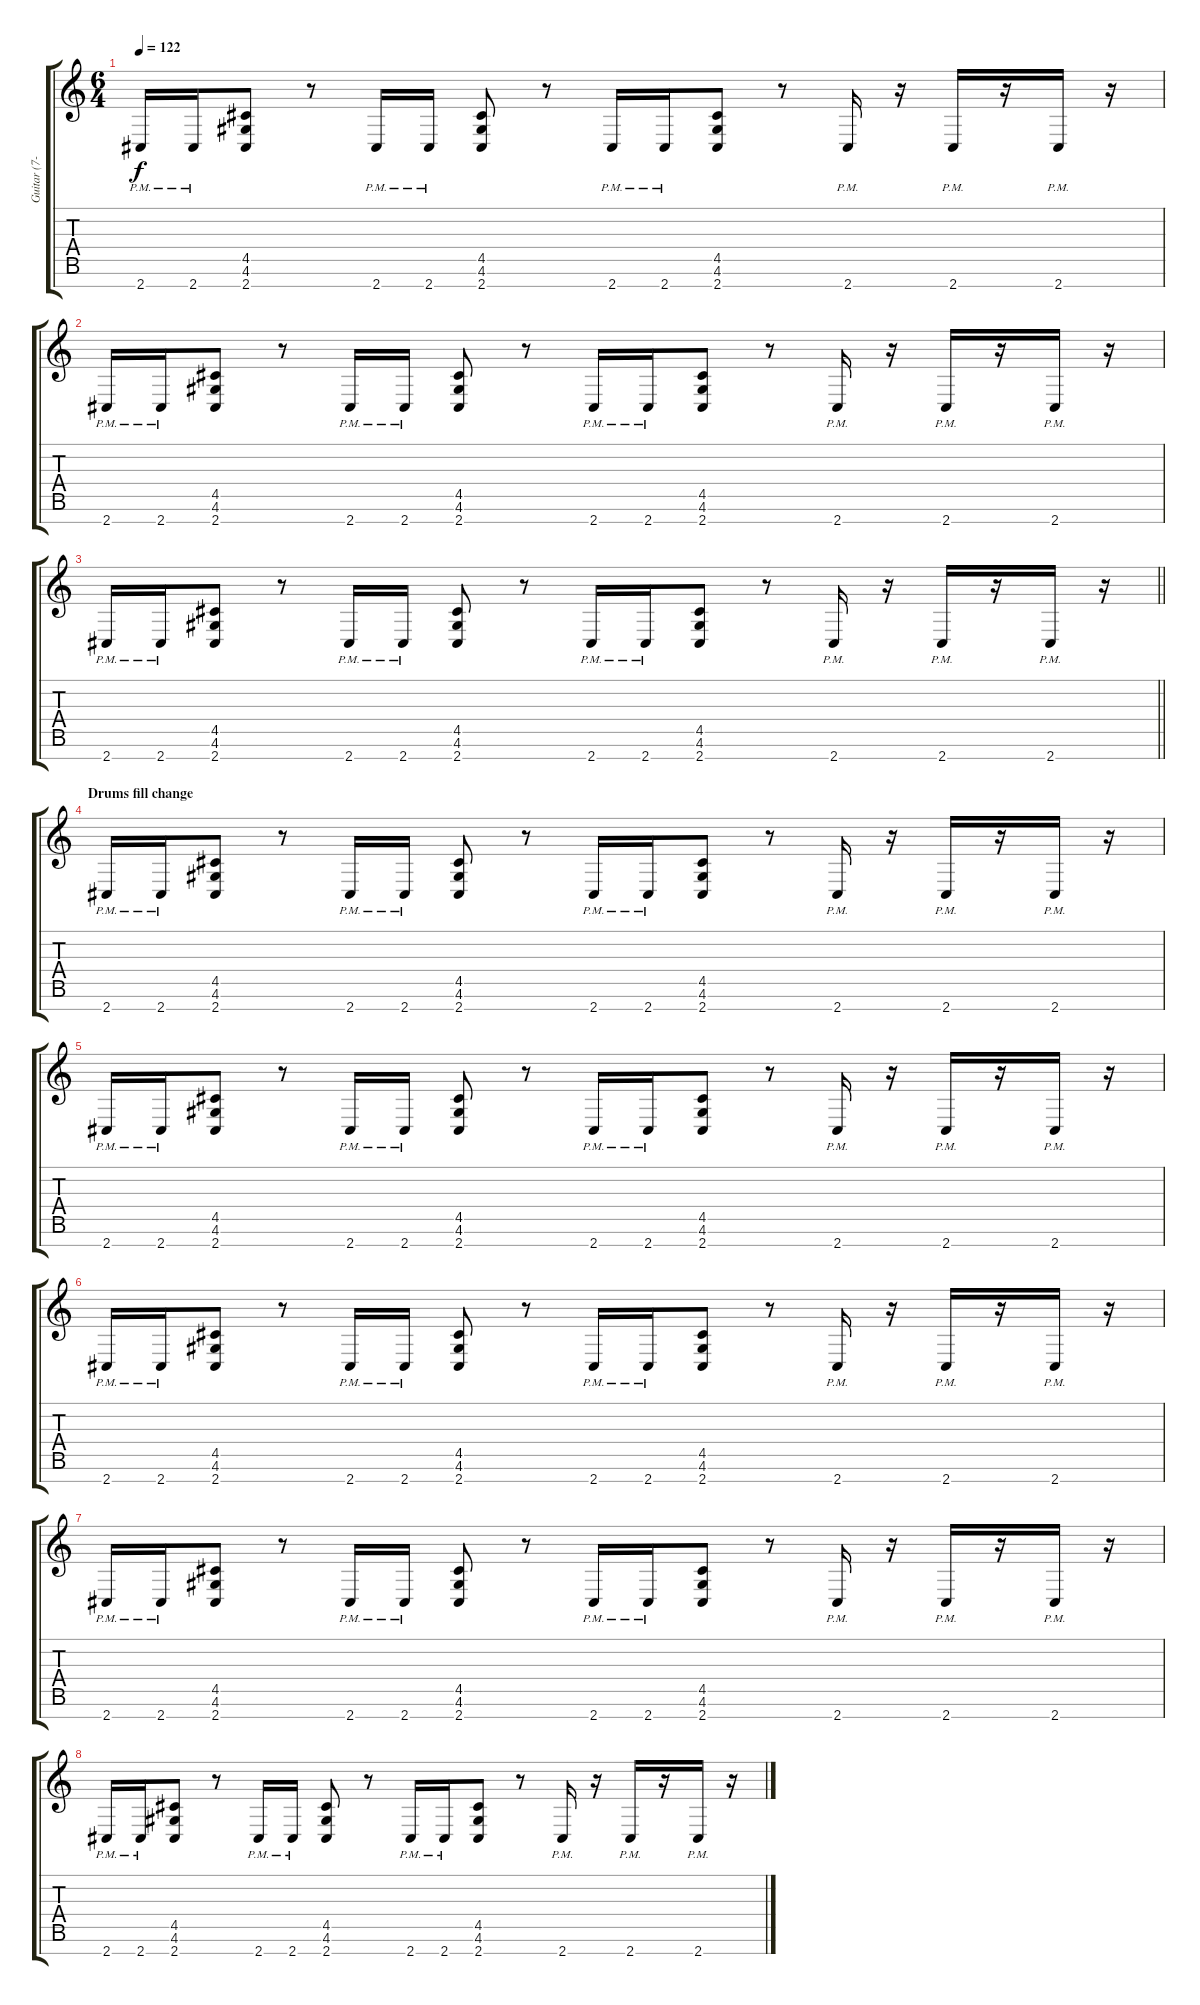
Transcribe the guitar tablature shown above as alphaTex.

\track ("Guitar (7-string)" "Guitar (7-") {instrument distortionguitar}
\staff {score tabs}
\tuning (E4 B3 G3 D3 A2 E2 B1) {hide}
\ts (6 4)
\tempo 122
\clef g2
\ks c
2.7{pm}.16{dy f} 2.7{pm}.16 (4.5 4.6 2.7).8 r.8 2.7{pm}.16 2.7{pm}.16 (4.5 4.6 2.7).8 r.8 2.7{pm}.16 2.7{pm}.16 (4.5 4.6 2.7).8 r.8 2.7{pm}.16 r.16 2.7{pm}.16 r.16 2.7{pm}.16 r.16 |
2.7{pm}.16 2.7{pm}.16 (4.5 4.6 2.7).8 r.8 2.7{pm}.16 2.7{pm}.16 (4.5 4.6 2.7).8 r.8 2.7{pm}.16 2.7{pm}.16 (4.5 4.6 2.7).8 r.8 2.7{pm}.16 r.16 2.7{pm}.16 r.16 2.7{pm}.16 r.16 |
\barLineRight lightlight
2.7{pm}.16 2.7{pm}.16 (4.5 4.6 2.7).8 r.8 2.7{pm}.16 2.7{pm}.16 (4.5 4.6 2.7).8 r.8 2.7{pm}.16 2.7{pm}.16 (4.5 4.6 2.7).8 r.8 2.7{pm}.16 r.16 2.7{pm}.16 r.16 2.7{pm}.16 r.16 |
\section ("" "Drums fill change")
2.7{pm}.16 2.7{pm}.16 (4.5 4.6 2.7).8 r.8 2.7{pm}.16 2.7{pm}.16 (4.5 4.6 2.7).8 r.8 2.7{pm}.16 2.7{pm}.16 (4.5 4.6 2.7).8 r.8 2.7{pm}.16 r.16 2.7{pm}.16 r.16 2.7{pm}.16 r.16 |
2.7{pm}.16 2.7{pm}.16 (4.5 4.6 2.7).8 r.8 2.7{pm}.16 2.7{pm}.16 (4.5 4.6 2.7).8 r.8 2.7{pm}.16 2.7{pm}.16 (4.5 4.6 2.7).8 r.8 2.7{pm}.16 r.16 2.7{pm}.16 r.16 2.7{pm}.16 r.16 |
2.7{pm}.16 2.7{pm}.16 (4.5 4.6 2.7).8 r.8 2.7{pm}.16 2.7{pm}.16 (4.5 4.6 2.7).8 r.8 2.7{pm}.16 2.7{pm}.16 (4.5 4.6 2.7).8 r.8 2.7{pm}.16 r.16 2.7{pm}.16 r.16 2.7{pm}.16 r.16 |
2.7{pm}.16 2.7{pm}.16 (4.5 4.6 2.7).8 r.8 2.7{pm}.16 2.7{pm}.16 (4.5 4.6 2.7).8 r.8 2.7{pm}.16 2.7{pm}.16 (4.5 4.6 2.7).8 r.8 2.7{pm}.16 r.16 2.7{pm}.16 r.16 2.7{pm}.16 r.16 |
2.7{pm}.16 2.7{pm}.16 (4.5 4.6 2.7).8 r.8 2.7{pm}.16 2.7{pm}.16 (4.5 4.6 2.7).8 r.8 2.7{pm}.16 2.7{pm}.16 (4.5 4.6 2.7).8 r.8 2.7{pm}.16 r.16 2.7{pm}.16 r.16 2.7{pm}.16 r.16
